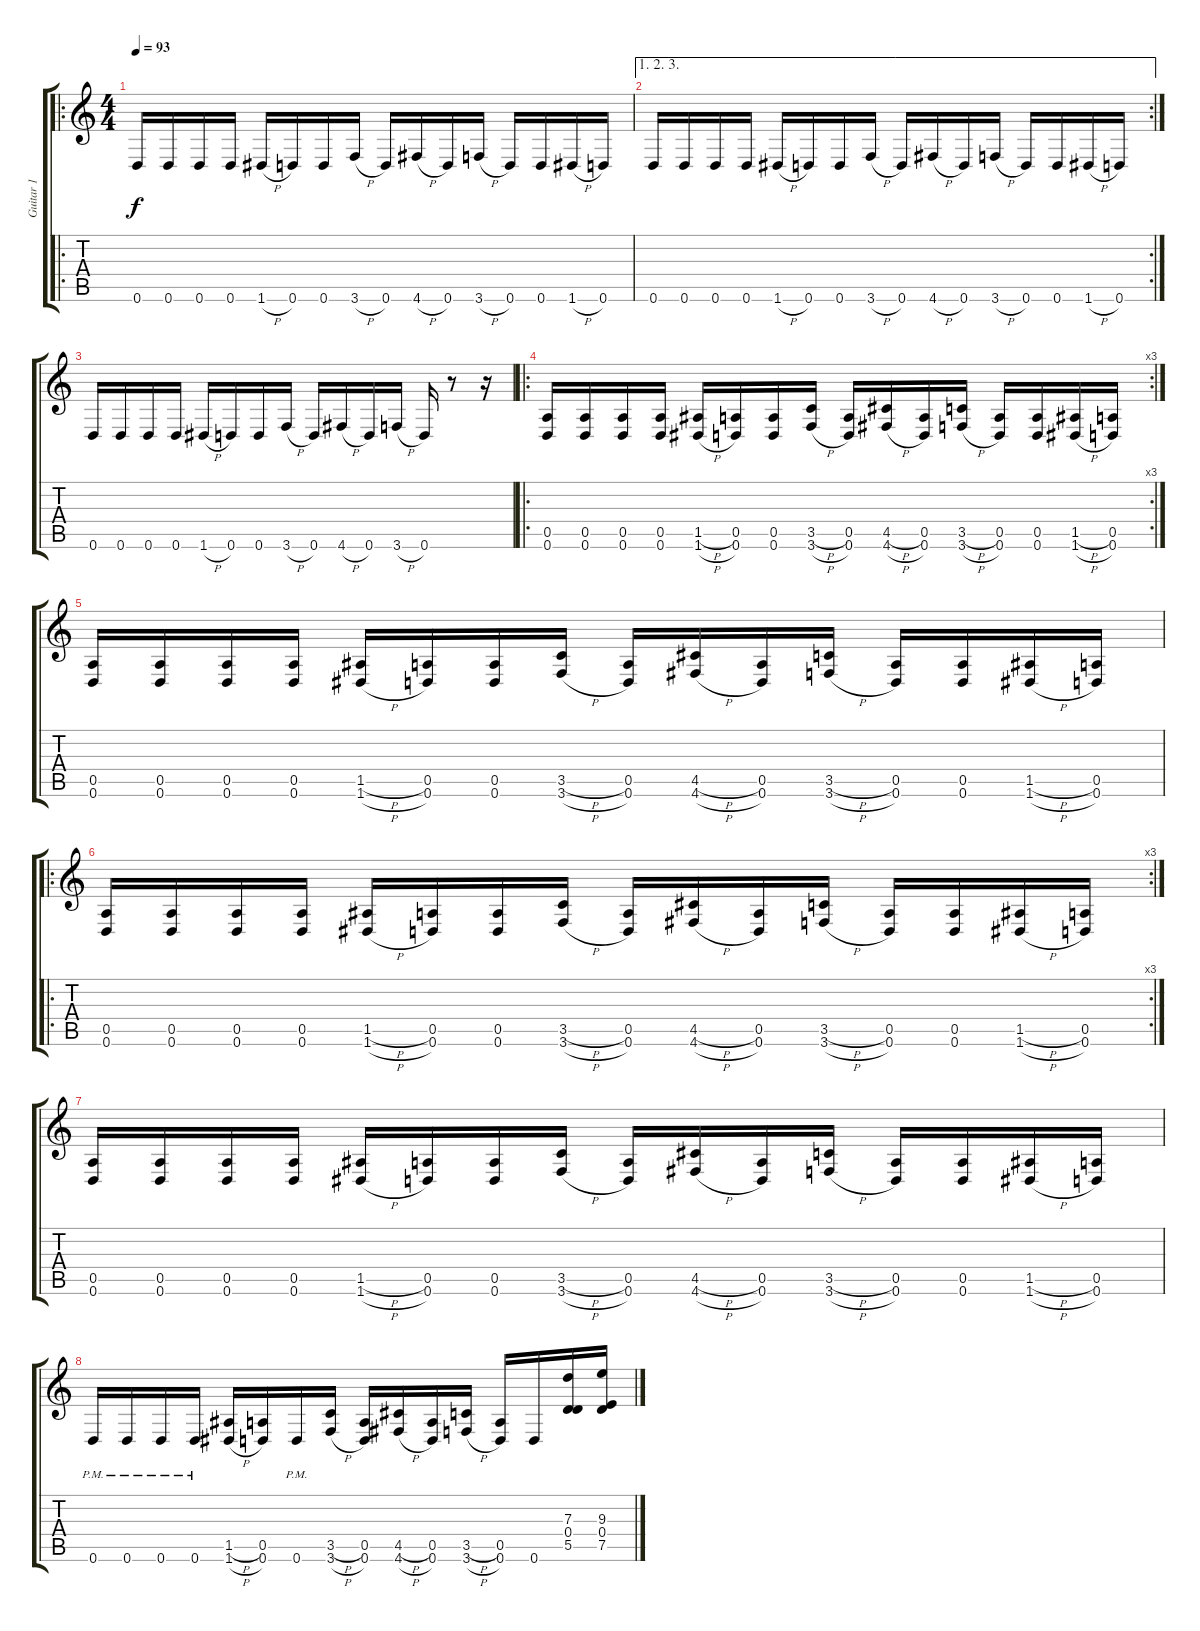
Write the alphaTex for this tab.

\track ("Guitar 1" "Guitar 1") {instrument distortionguitar}
\staff {score tabs}
\tuning (E4 B3 G3 D3 A2 D2) {hide}
\ro
\ts (4 4)
\tempo 93
\clef g2
\ks c
0.6.16{dy f instrument distortionguitar} 0.6.16 0.6.16 0.6.16 1.6{h}.16 0.6.16 0.6.16 3.6{h}.16 0.6.16 4.6{h}.16 0.6.16 3.6{h}.16 0.6.16 0.6.16 1.6{h}.16 0.6.16 |
\ae (1 2 3)
\rc 2
0.6.16 0.6.16 0.6.16 0.6.16 1.6{h}.16 0.6.16 0.6.16 3.6{h}.16 0.6.16 4.6{h}.16 0.6.16 3.6{h}.16 0.6.16 0.6.16 1.6{h}.16 0.6.16 |
0.6.16 0.6.16 0.6.16 0.6.16 1.6{h}.16 0.6.16 0.6.16 3.6{h}.16 0.6.16 4.6{h}.16 0.6.16 3.6{h}.16 0.6.16 r.8 r.16 |
\ro
\rc 3
(0.5 0.6).16 (0.5 0.6).16 (0.5 0.6).16 (0.5 0.6).16 (1.5{h} 1.6{h}).16 (0.5 0.6).16 (0.5 0.6).16 (3.5{h} 3.6{h}).16 (0.5 0.6).16 (4.5{h} 4.6{h}).16 (0.5 0.6).16 (3.5{h} 3.6{h}).16 (0.5 0.6).16 (0.5 0.6).16 (1.5{h} 1.6{h}).16 (0.5 0.6).16 |
(0.5 0.6).16 (0.5 0.6).16 (0.5 0.6).16 (0.5 0.6).16 (1.5{h} 1.6{h}).16 (0.5 0.6).16 (0.5 0.6).16 (3.5{h} 3.6{h}).16 (0.5 0.6).16 (4.5{h} 4.6{h}).16 (0.5 0.6).16 (3.5{h} 3.6{h}).16 (0.5 0.6).16 (0.5 0.6).16 (1.5{h} 1.6{h}).16 (0.5 0.6).16 |
\ro
\rc 3
(0.5 0.6).16 (0.5 0.6).16 (0.5 0.6).16 (0.5 0.6).16 (1.5{h} 1.6{h}).16 (0.5 0.6).16 (0.5 0.6).16 (3.5{h} 3.6{h}).16 (0.5 0.6).16 (4.5{h} 4.6{h}).16 (0.5 0.6).16 (3.5{h} 3.6{h}).16 (0.5 0.6).16 (0.5 0.6).16 (1.5{h} 1.6{h}).16 (0.5 0.6).16 |
(0.5 0.6).16 (0.5 0.6).16 (0.5 0.6).16 (0.5 0.6).16 (1.5{h} 1.6{h}).16 (0.5 0.6).16 (0.5 0.6).16 (3.5{h} 3.6{h}).16 (0.5 0.6).16 (4.5{h} 4.6{h}).16 (0.5 0.6).16 (3.5{h} 3.6{h}).16 (0.5 0.6).16 (0.5 0.6).16 (1.5{h} 1.6{h}).16 (0.5 0.6).16 |
0.6{pm}.16 0.6{pm}.16 0.6{pm}.16 0.6{pm}.16 (1.5{h} 1.6{h}).16 (0.5 0.6).16 0.6{pm}.16 (3.5{h} 3.6{h}).16 (0.5 0.6).16 (4.5{h} 4.6{h}).16 (0.5 0.6).16 (3.5{h} 3.6{h}).16 (0.5 0.6).16 0.6.16 (7.3 0.4 5.5).16 (9.3 0.4 7.5).16
